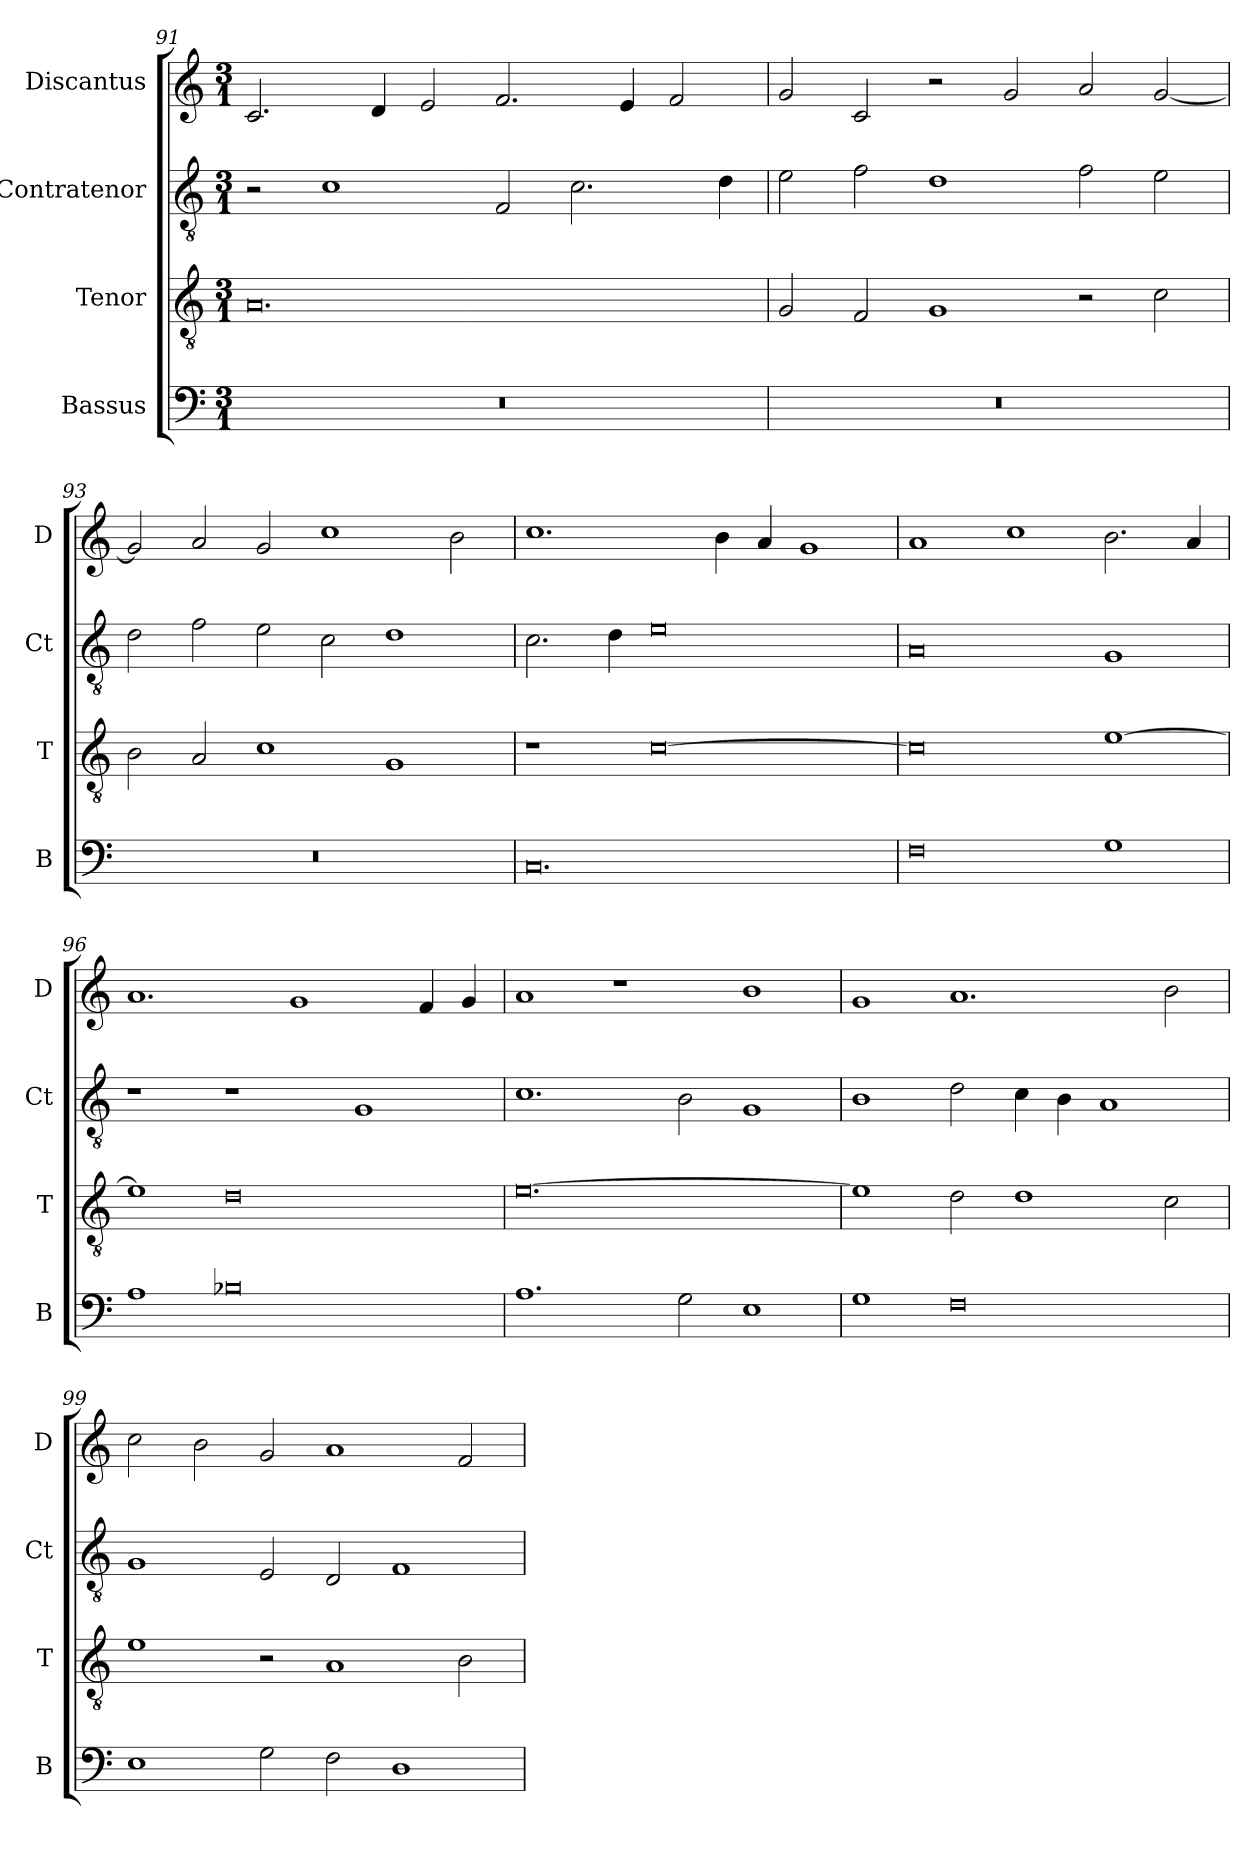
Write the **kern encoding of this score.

**kern	**kern	**kern	**kern
*part4	*part3	*part2	*part1
*staff4	*staff3	*staff2	*staff1
*I"Bassus	*I"Tenor	*I"Contratenor	*I"Discantus
*I'B	*I'T	*I'Ct	*I'D
*clefF4	*clefGv2	*clefGv2	*clefG2
*k[]	*k[]	*k[]	*k[]
*M3/1	*M3/1	*M3/1	*M3/1
=91	=91	=91	=91
0.r	0.A	2r	2.c/
.	.	1c	.
.	.	.	4d/
.	.	.	2e/
.	.	2F/	2.f/
.	.	2.c\	.
.	.	.	4e/
.	.	.	2f/
.	.	4d\	.
=92	=92	=92	=92
0.r	2G/	2e\	2g/
.	2F/	2f\	2c/
.	1G	1d	2r
.	.	.	2g/
.	2r	2f\	2a/
.	2c\	2e\	[2g/
=93	=93	=93	=93
0.r	2B\	2d\	2g/]
.	2A/	2f\	2a/
.	1c	2e\	2g/
.	.	2c\	1cc
.	1G	1d	.
.	.	.	2b\
=94	=94	=94	=94
0.C	1r	2.c\	1.cc
.	.	4d\	.
.	[0c	0e	.
.	.	.	4b\
.	.	.	4a/
.	.	.	1g
=95	=95	=95	=95
0F	0c]	0A	1a
.	.	.	1cc
1G	[1e	1G	2.b\
.	.	.	4a/
=96	=96	=96	=96
1A	1e]	1r	1.a
0B-X	0d	1r	.
.	.	.	1g
.	.	1G	.
.	.	.	4f/
.	.	.	4g/
=97	=97	=97	=97
1.A	[0.e	1.c	1a
.	.	.	1r
2G\	.	2B\	.
1E	.	1G	1b
=98	=98	=98	=98
1G	1e]	1B	1g
0F	2d\	2d\	1.a
.	1d	4c\	.
.	.	4B\	.
.	.	1A	.
.	2c\	.	2b\
=99	=99	=99	=99
1E	1e	1G	2cc\
.	.	.	2b\
2G\	2r	2E/	2g/
2F\	1A	2D/	1a
1D	.	1F	.
.	2B\	.	2f/
=	=	=	=
*-	*-	*-	*-
